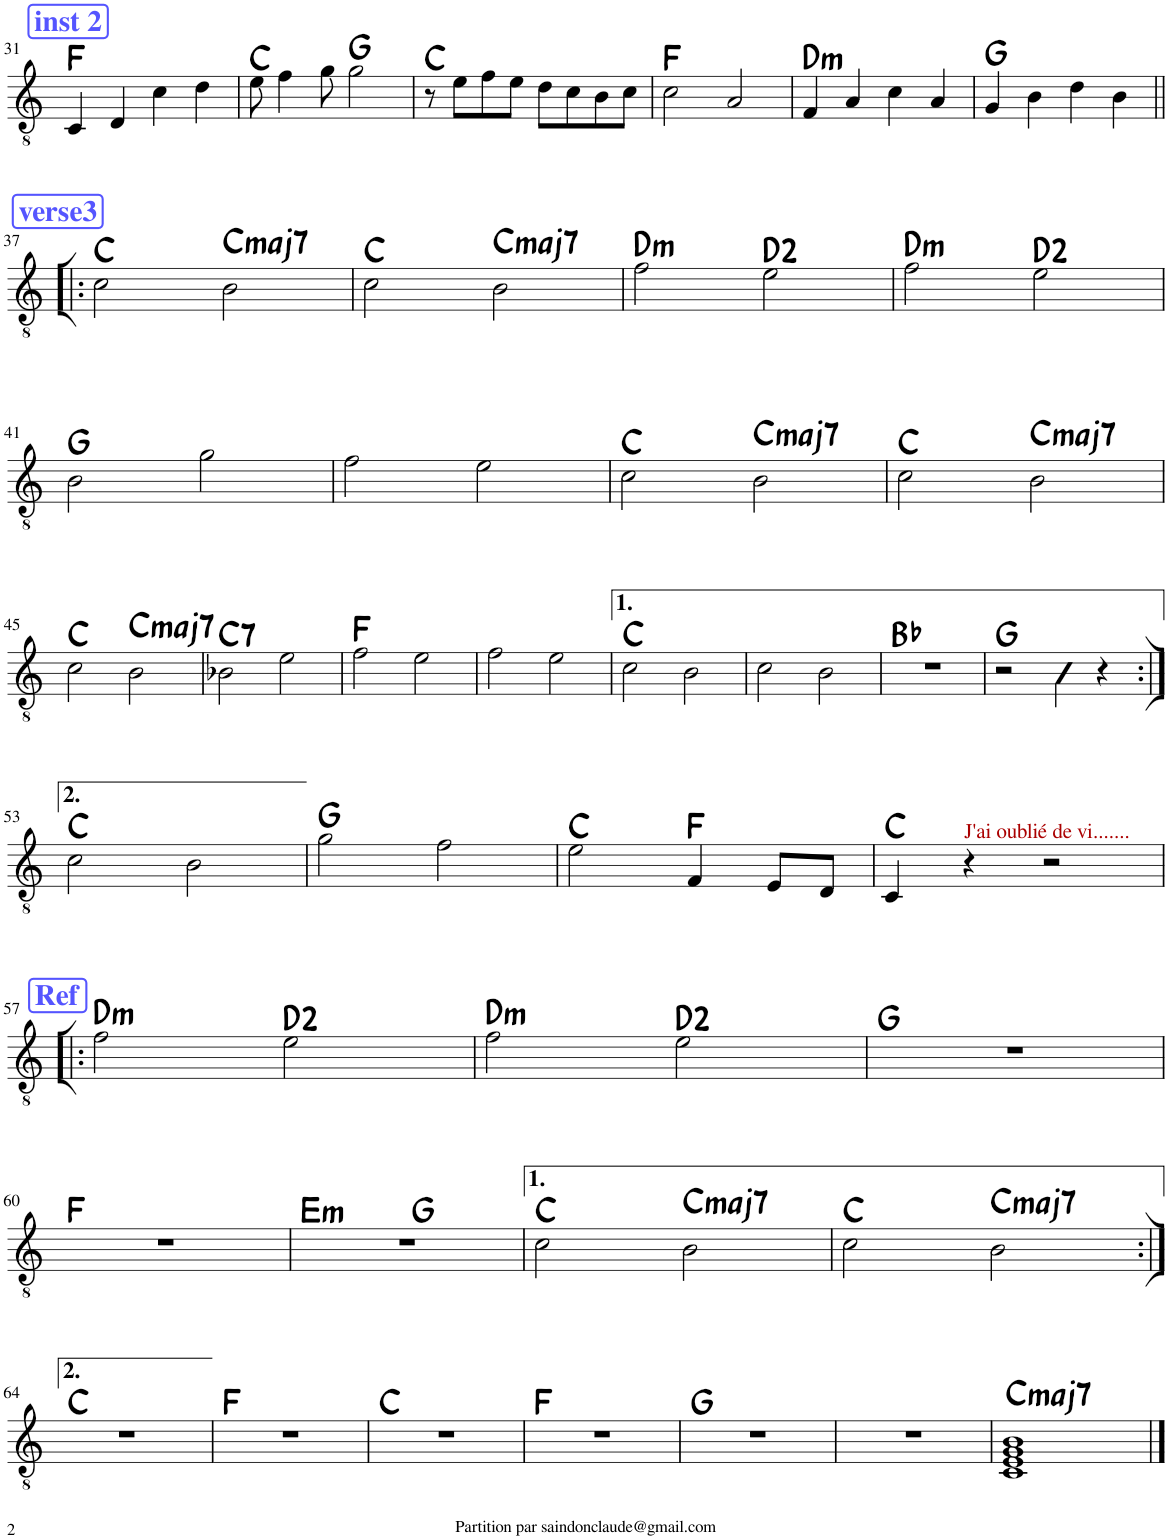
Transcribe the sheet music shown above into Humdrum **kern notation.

**kern	**harte
*part1	*part1
*staff1	*
*I"Classical Guitar	*
*I'Guit.	*
!!LO:PB:g=z
*clefGv2	*
*k[]	*
*M4/4	*
!!LO:REH:place=s1:a:B:cj:color=#5555FF:fs=14:t=inst 2
=31	=31
4C/	F:maj
4D/	.
4c\	.
4d\	.
=32	=32
8e\	C:maj
4f\	.
8g\	.
2g\	G:maj
=33	=33
8r	C:maj
8e\L	.
8f\	.
8e\J	.
8d\L	.
8c\	.
8B\	.
8c\J	.
=34	=34
2c\	F:maj
2A/	.
=35	=35
!	!LO:H:kt=m
4F/	D:min
4A/	.
4c\	.
4A/	.
=36	=36
4G/	G:maj
4B\	.
4d\	.
4B\	.
!!LO:LB:g=z
!!LO:REH:place=s1:a:B:cj:color=#5555FF:fs=14:t=verse3
=37!|:	=37!|:
2c\	C:maj
!	!LO:H:kt=maj7
2B\	C:maj7
=38	=38
2c\	C:maj
!	!LO:H:kt=maj7
2B\	C:maj7
=39	=39
!	!LO:H:kt=m
2f\	D:min
2e\	D:maj(2)
=40	=40
!	!LO:H:kt=m
2f\	D:min
2e\	D:maj(2)
!!LO:LB:g=z
=41	=41
2B\	G:maj
2g\	.
=42	=42
2f\	.
2e\	.
=43	=43
2c\	C:maj
!	!LO:H:kt=maj7
2B\	C:maj7
=44	=44
2c\	C:maj
!	!LO:H:kt=maj7
2B\	C:maj7
!!LO:LB:g=z
=45	=45
2c\	C:maj
!	!LO:H:kt=maj7
2B\	C:maj7
=46	=46
!	!LO:H:kt=7
2B-X\	C:7
2e\	.
=47	=47
2f\	F:maj
2e\	.
=48	=48
2f\	.
2e\	.
=49	=49
2c\	C:maj
2B\	.
=50	=50
2c\	.
2B\	.
=51	=51
1r	Bb:maj
=52	=52
2r	G:maj
4G\	.
4r	.
!!LO:LB:g=z
=53:|!	=53:|!
2c\	C:maj
2B\	.
=54	=54
2g\	G:maj
2f\	.
=55	=55
2e\	C:maj
4F/	F:maj
8E/L	.
8D/J	.
=56	=56
4C/	C:maj
!LO:TX:a:color=#AA0000:t=J'ai oublié de vi.......	!
4r	.
2r	.
!!LO:LB:g=z
!!LO:REH:place=s1:a:B:cj:color=#5555FF:fs=14:t=Ref
=57!|:	=57!|:
!	!LO:H:kt=m
2f\	D:min
2e\	D:maj(2)
=58	=58
!	!LO:H:kt=m
2f\	D:min
2e\	D:maj(2)
=59	=59
1r	G:maj
!!LO:LB:g=z
=60	=60
1r	F:maj
=61	=61
!	!LO:H:kt=m
*^	*
1r	2ryy	E:min
.	2ryy	G:maj
*v	*v	*
=62	=62
2c\	C:maj
!	!LO:H:kt=maj7
2B\	C:maj7
=63	=63
2c\	C:maj
!	!LO:H:kt=maj7
2B\	C:maj7
!!LO:LB:g=z
=64:|!	=64:|!
1r	C:maj
=65	=65
1r	F:maj
=66	=66
1r	C:maj
=67	=67
1r	F:maj
=68	=68
1r	G:maj
=69	=69
1r	.
=70	=70
!	!LO:H:kt=maj7
1C 1E 1G 1B	C:maj7
==	==
*-	*-
